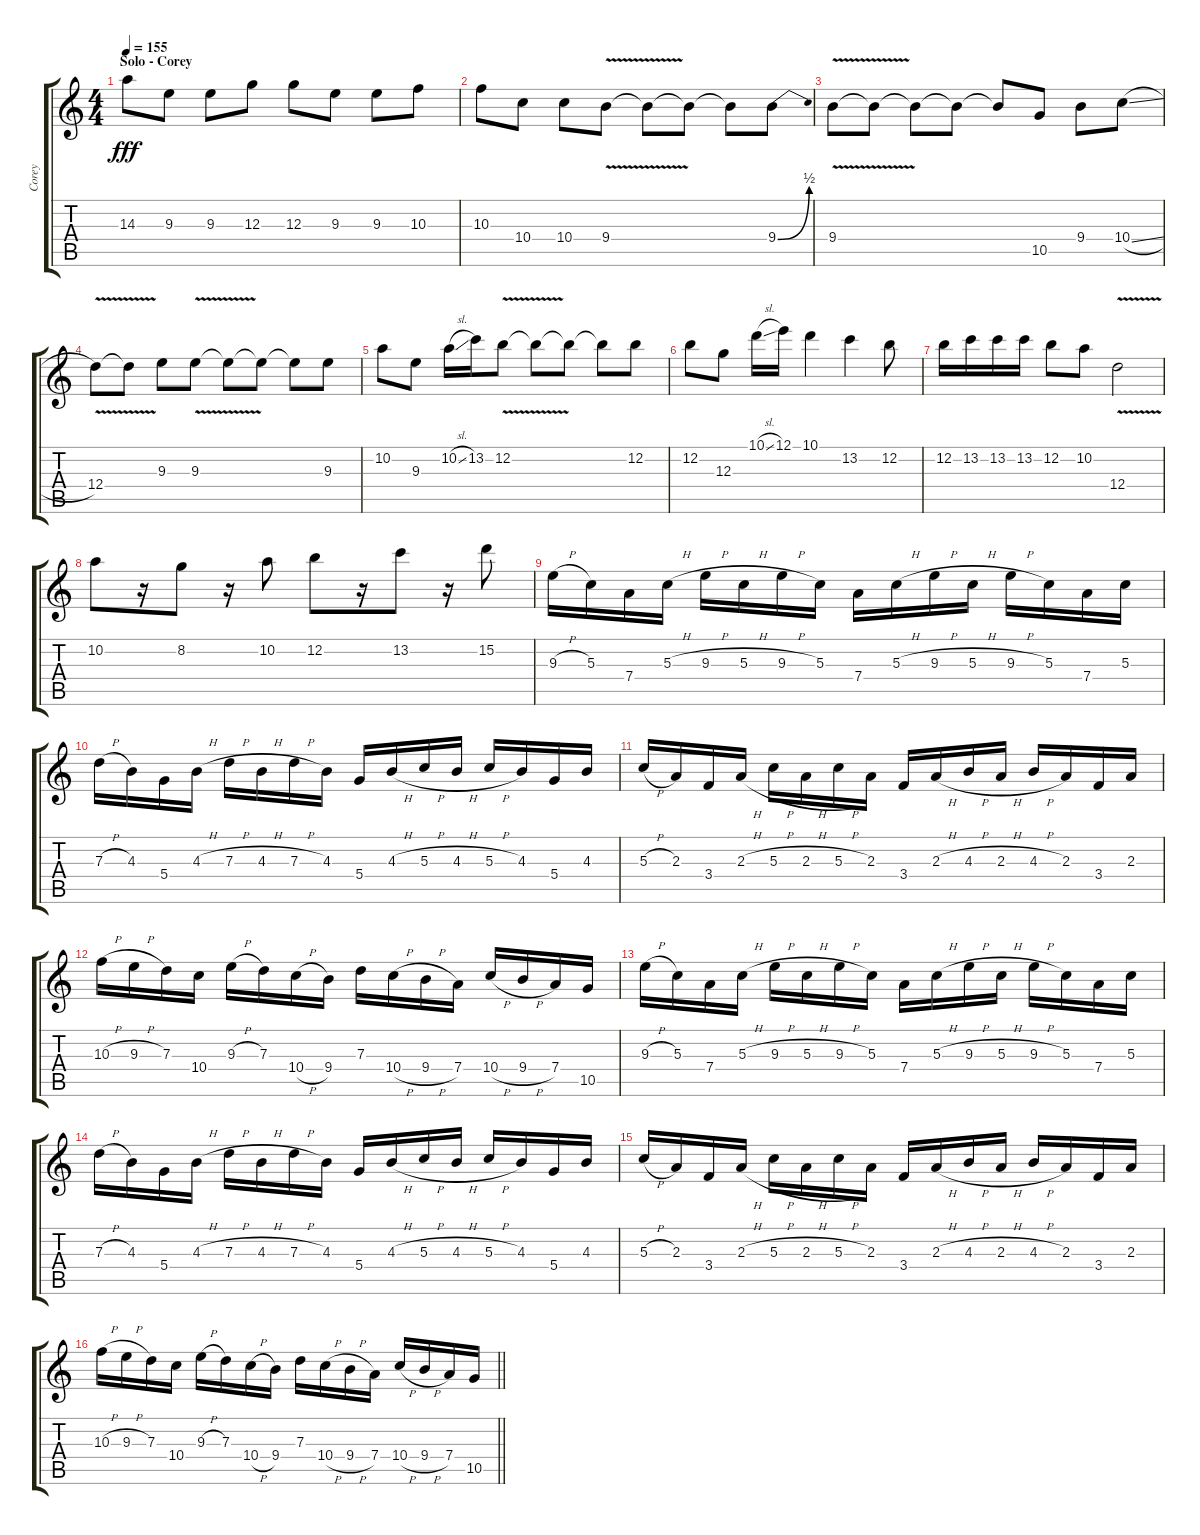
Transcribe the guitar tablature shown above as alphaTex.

\track ("Corey" "Corey") {instrument distortionguitar}
\staff {score tabs}
\tuning (E4 B3 G3 D3 A2 D2) {hide}
\ts (4 4)
\section ("" "Solo - Corey")
\tempo 155
\clef g2
\ks c
14.3.8{txt "      " dy fff balance 6} 9.3.8{txt "      "} 9.3.8{txt "     "} 12.3.8{txt "     "} 12.3.8{txt "     "} 9.3.8{txt "     "} 9.3.8{txt "     "} 10.3.8{txt "     "} |
10.3.8{txt "     "} 10.4.8{txt "     "} 10.4.8{txt "     "} 9.4{v}.8{txt "     "} 9.4{t}.8 9.4{t}.8 9.4{t}.8 9.4{be (bend 0 0 60 2)}.8 |
9.4{v}.8 9.4{t}.8 9.4{t}.8 9.4{t}.8 9.4{t}.8 10.5.8 9.4.8 10.4{sl}.8 |
12.4{v}.8 12.4{t}.8 9.3.8 9.3{v}.8 9.3{t}.8 9.3{t}.8 9.3{t}.8 9.3.8 |
10.2.8 9.3.8 10.2{sl}.16 13.2.16 12.2{v}.8 12.2{t}.8 12.2{t}.8 12.2{t}.8 12.2.8 |
12.2.8 12.3.8 10.1{sl}.16 12.1.16 10.1.4 13.2.4 12.2.8 |
12.2.16 13.2.16 13.2.16 13.2.16 12.2.8 10.2.8 12.4{v}.2 |
10.2.8 r.16 8.2.8 r.16 10.2.8 12.2.8 r.16 13.2.8 r.16 15.2.8 |
9.3{h}.16 5.3.16 7.4.16 5.3{h}.16 9.3{h}.16 5.3{h}.16 9.3{h}.16 5.3.16 7.4.16 5.3{h}.16 9.3{h}.16 5.3{h}.16 9.3{h}.16 5.3.16 7.4.16 5.3.16 |
7.3{h}.16 4.3.16 5.4.16 4.3{h}.16 7.3{h}.16 4.3{h}.16 7.3{h}.16 4.3.16 5.4.16 4.3{h}.16 5.3{h}.16 4.3{h}.16 5.3{h}.16 4.3.16 5.4.16 4.3.16 |
5.3{h}.16 2.3.16 3.4.16 2.3{h}.16 5.3{h}.16 2.3{h}.16 5.3{h}.16 2.3.16 3.4.16 2.3{h}.16 4.3{h}.16 2.3{h}.16 4.3{h}.16 2.3.16 3.4.16 2.3.16 |
10.3{h}.16 9.3{h}.16 7.3.16 10.4.16 9.3{h}.16 7.3.16 10.4{h}.16 9.4.16 7.3.16 10.4{h}.16 9.4{h}.16 7.4.16 10.4{h}.16 9.4{h}.16 7.4.16 10.5.16 |
9.3{h}.16 5.3.16 7.4.16 5.3{h}.16 9.3{h}.16 5.3{h}.16 9.3{h}.16 5.3.16 7.4.16 5.3{h}.16 9.3{h}.16 5.3{h}.16 9.3{h}.16 5.3.16 7.4.16 5.3.16 |
7.3{h}.16 4.3.16 5.4.16 4.3{h}.16 7.3{h}.16 4.3{h}.16 7.3{h}.16 4.3.16 5.4.16 4.3{h}.16 5.3{h}.16 4.3{h}.16 5.3{h}.16 4.3.16 5.4.16 4.3.16 |
5.3{h}.16 2.3.16 3.4.16 2.3{h}.16 5.3{h}.16 2.3{h}.16 5.3{h}.16 2.3.16 3.4.16 2.3{h}.16 4.3{h}.16 2.3{h}.16 4.3{h}.16 2.3.16 3.4.16 2.3.16 |
\barLineRight lightlight
10.3{h}.16 9.3{h}.16 7.3.16 10.4.16 9.3{h}.16 7.3.16 10.4{h}.16 9.4.16 7.3.16 10.4{h}.16 9.4{h}.16 7.4.16 10.4{h}.16 9.4{h}.16 7.4.16 10.5.16
